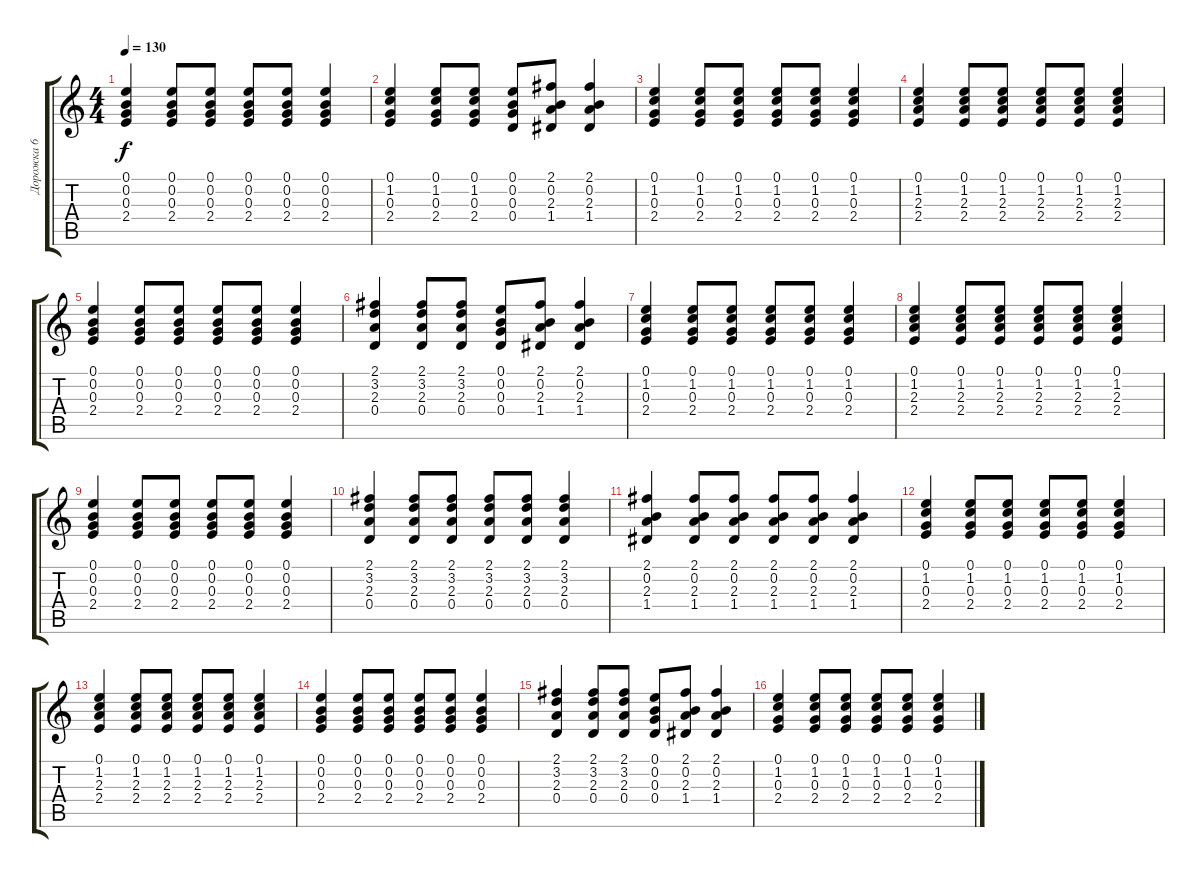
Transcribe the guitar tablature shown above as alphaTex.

\track ("Дорожка 6" "Дорожка 6") {instrument acousticguitarsteel}
\staff {score tabs}
\tuning (E4 B3 G3 D3 A2 E2) {hide}
\ts (4 4)
\tempo 130
\clef g2
\ks c
(0.1 0.2 0.3 2.4).4{dy f} (0.1 0.2 0.3 2.4).8 (0.1 0.2 0.3 2.4).8 (0.1 0.2 0.3 2.4).8 (0.1 0.2 0.3 2.4).8 (0.1 0.2 0.3 2.4).4 |
(0.1 1.2 0.3 2.4).4 (0.1 1.2 0.3 2.4).8 (0.1 1.2 0.3 2.4).8 (0.1 0.2 0.3 0.4).8 (2.1 0.2 2.3 1.4).8 (2.1 0.2 2.3 1.4).4 |
(0.1 1.2 0.3 2.4).4 (0.1 1.2 0.3 2.4).8 (0.1 1.2 0.3 2.4).8 (0.1 1.2 0.3 2.4).8 (0.1 1.2 0.3 2.4).8 (0.1 1.2 0.3 2.4).4 |
(0.1 1.2 2.3 2.4).4 (0.1 1.2 2.3 2.4).8 (0.1 1.2 2.3 2.4).8 (0.1 1.2 2.3 2.4).8 (0.1 1.2 2.3 2.4).8 (0.1 1.2 2.3 2.4).4 |
(0.1 0.2 0.3 2.4).4 (0.1 0.2 0.3 2.4).8 (0.1 0.2 0.3 2.4).8 (0.1 0.2 0.3 2.4).8 (0.1 0.2 0.3 2.4).8 (0.1 0.2 0.3 2.4).4 |
(2.1 3.2 2.3 0.4).4 (2.1 3.2 2.3 0.4).8 (2.1 3.2 2.3 0.4).8 (0.1 0.2 0.3 0.4).8 (2.1 0.2 2.3 1.4).8 (2.1 0.2 2.3 1.4).4 |
(0.1 1.2 0.3 2.4).4 (0.1 1.2 0.3 2.4).8 (0.1 1.2 0.3 2.4).8 (0.1 1.2 0.3 2.4).8 (0.1 1.2 0.3 2.4).8 (0.1 1.2 0.3 2.4).4 |
(0.1 1.2 2.3 2.4).4 (0.1 1.2 2.3 2.4).8 (0.1 1.2 2.3 2.4).8 (0.1 1.2 2.3 2.4).8 (0.1 1.2 2.3 2.4).8 (0.1 1.2 2.3 2.4).4 |
(0.1 0.2 0.3 2.4).4 (0.1 0.2 0.3 2.4).8 (0.1 0.2 0.3 2.4).8 (0.1 0.2 0.3 2.4).8 (0.1 0.2 0.3 2.4).8 (0.1 0.2 0.3 2.4).4 |
(2.1 3.2 2.3 0.4).4 (2.1 3.2 2.3 0.4).8 (2.1 3.2 2.3 0.4).8 (2.1 3.2 2.3 0.4).8 (2.1 3.2 2.3 0.4).8 (2.1 3.2 2.3 0.4).4 |
(2.1 0.2 2.3 1.4).4 (2.1 0.2 2.3 1.4).8 (2.1 0.2 2.3 1.4).8 (2.1 0.2 2.3 1.4).8 (2.1 0.2 2.3 1.4).8 (2.1 0.2 2.3 1.4).4 |
(0.1 1.2 0.3 2.4).4 (0.1 1.2 0.3 2.4).8 (0.1 1.2 0.3 2.4).8 (0.1 1.2 0.3 2.4).8 (0.1 1.2 0.3 2.4).8 (0.1 1.2 0.3 2.4).4 |
(0.1 1.2 2.3 2.4).4 (0.1 1.2 2.3 2.4).8 (0.1 1.2 2.3 2.4).8 (0.1 1.2 2.3 2.4).8 (0.1 1.2 2.3 2.4).8 (0.1 1.2 2.3 2.4).4 |
(0.1 0.2 0.3 2.4).4 (0.1 0.2 0.3 2.4).8 (0.1 0.2 0.3 2.4).8 (0.1 0.2 0.3 2.4).8 (0.1 0.2 0.3 2.4).8 (0.1 0.2 0.3 2.4).4 |
(2.1 3.2 2.3 0.4).4 (2.1 3.2 2.3 0.4).8 (2.1 3.2 2.3 0.4).8 (0.1 0.2 0.3 0.4).8 (2.1 0.2 2.3 1.4).8 (2.1 0.2 2.3 1.4).4 |
(0.1 1.2 0.3 2.4).4 (0.1 1.2 0.3 2.4).8 (0.1 1.2 0.3 2.4).8 (0.1 1.2 0.3 2.4).8 (0.1 1.2 0.3 2.4).8 (0.1 1.2 0.3 2.4).4
